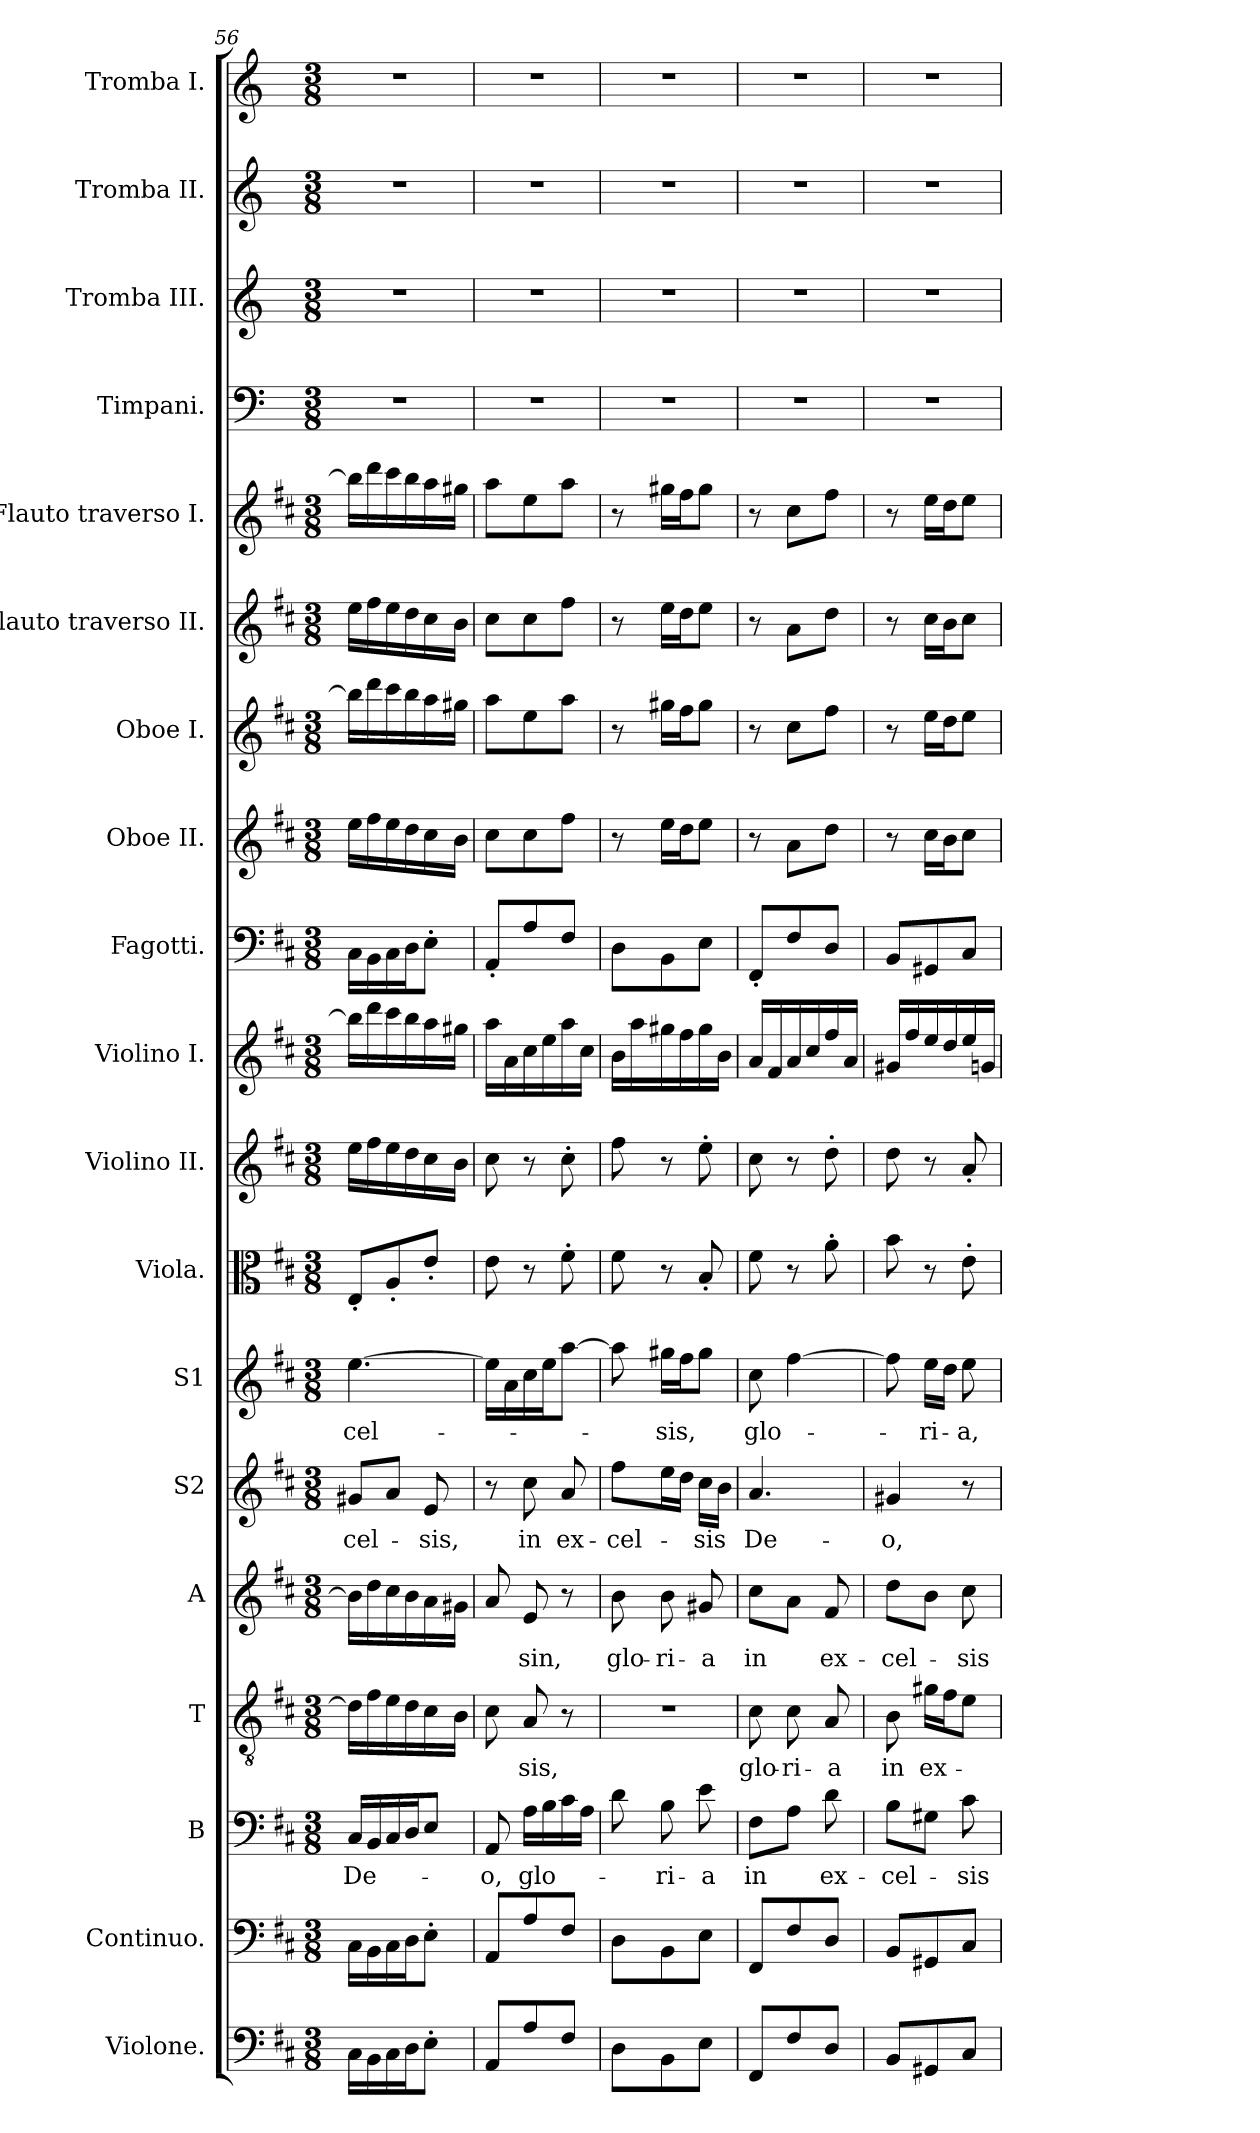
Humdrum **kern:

**kern	**kern	**kern	**text	**kern	**text	**kern	**text	**kern	**text	**kern	**text	**kern	**kern	**kern	**kern	**kern	**kern	**kern	**kern	**kern	**kern	**kern	**kern
*part19	*part18	*part17	*part17	*part16	*part16	*part15	*part15	*part14	*part14	*part13	*part13	*part12	*part11	*part10	*part9	*part8	*part7	*part6	*part5	*part4	*part3	*part2	*part1
*staff19	*staff18	*staff17	*staff17	*staff16	*staff16	*staff15	*staff15	*staff14	*staff14	*staff13	*staff13	*staff12	*staff11	*staff10	*staff9	*staff8	*staff7	*staff6	*staff5	*staff4	*staff3	*staff2	*staff1
*I"Violone.	*I"Continuo.	*I"B	*	*I"T	*	*I"A	*	*I"S2	*	*I"S1	*	*I"Viola.	*I"Violino II.	*I"Violino I.	*I"Fagotti.	*I"Oboe II.	*I"Oboe I.	*I"Flauto traverso II.	*I"Flauto traverso I.	*I"Timpani.	*I"Tromba III.	*I"Tromba II.	*I"Tromba I.
*	*	*I'B	*	*I'T	*	*I'A	*	*I'S2	*	*I'S1	*	*	*	*	*	*I'Ob	*I'Ob	*I'Fl	*I'Fl	*I'Timp	*	*	*
*clefF4	*clefF4	*clefF4	*	*clefGv2	*	*clefG2	*	*clefG2	*	*clefG2	*	*clefC3	*clefG2	*clefG2	*clefF4	*clefG2	*clefG2	*clefG2	*clefG2	*clefF4	*clefG2	*clefG2	*clefG2
*ITrd7c12	*	*	*	*	*	*	*	*	*	*	*	*	*	*	*	*	*	*	*	*ITrd-1c-2	*ITrd-1c-2	*ITrd-1c-2	*ITrd-1c-2
*k[f#c#]	*k[f#c#]	*k[f#c#]	*	*k[f#c#]	*	*k[f#c#]	*	*k[f#c#]	*	*k[f#c#]	*	*k[f#c#]	*k[f#c#]	*k[f#c#]	*k[f#c#]	*k[f#c#]	*k[f#c#]	*k[f#c#]	*k[f#c#]	*k[f#c#]	*k[f#c#]	*k[f#c#]	*k[f#c#]
*M3/8	*M3/8	*M3/8	*	*M3/8	*	*M3/8	*	*M3/8	*	*M3/8	*	*M3/8	*M3/8	*M3/8	*M3/8	*M3/8	*M3/8	*M3/8	*M3/8	*M3/8	*M3/8	*M3/8	*M3/8
=56	=56	=56	=56	=56	=56	=56	=56	=56	=56	=56	=56	=56	=56	=56	=56	=56	=56	=56	=56	=56	=56	=56	=56
!	!	!	!LO:LY:b	!	!	!	!	!	!LO:LY:b	!	!LO:LY:b	!	!	!	!	!	!	!	!	!	!	!	!
16CC#\LL	16C#\LL	16C#/LL	De-	16d\LL]	.	16b\LL]	.	8g#X/L	-cel-	[4.ee\	-cel-	8E'/L	16ee\LL	16bb\LL]	16C#\LL	16ee\LL	16bb\LL]	16ee\LL	16bb\LL]	4.r	4.r	4.r	4.r
16BBB\	16BB\	16BB/	.	16f#\	.	16dd\	.	.	.	.	.	.	16ff#\	16ddd\	16BB\	16ff#\	16ddd\	16ff#\	16ddd\	.	.	.	.
16CC#\	16C#\	16C#/	.	16e\	.	16cc#\	.	8a/J	.	.	.	8A'/	16ee\	16ccc#\	16C#\	16ee\	16ccc#\	16ee\	16ccc#\	.	.	.	.
16DD\J	16D\J	16D/J	.	16d\	.	16b\	.	.	.	.	.	.	16dd\	16bb\	16D\J	16dd\	16bb\	16dd\	16bb\	.	.	.	.
!	!	!	!	!	!	!	!	!	!LO:LY:b	!	!	!	!	!	!	!	!	!	!	!	!	!	!
8EE'\J	8E'\J	8E/J	.	16c#\	.	16a\	.	8e/	-sis,	.	.	8e'/J	16cc#\	16aa\	8E'\J	16cc#\	16aa\	16cc#\	16aa\	.	.	.	.
.	.	.	.	16B\JJ	.	16g#X\JJ	.	.	.	.	.	.	16b\JJ	16gg#X\JJ	.	16b\JJ	16gg#X\JJ	16b\JJ	16gg#X\JJ	.	.	.	.
=57	=57	=57	=57	=57	=57	=57	=57	=57	=57	=57	=57	=57	=57	=57	=57	=57	=57	=57	=57	=57	=57	=57	=57
!	!	!	!LO:LY:b	!	!	!	!	!	!	!	!	!	!	!	!	!	!	!	!	!	!	!	!
8AAA/L	8AA/L	8AA/	-o,	8c#\	.	8a/	.	8r	.	16ee\LL]	.	8e\	8cc#\	16aa\LL	8AA'/L	8cc#\L	8aa\L	8cc#\L	8aa\L	4.r	4.r	4.r	4.r
.	.	.	.	.	.	.	.	.	.	16a\	.	.	.	16a\	.	.	.	.	.	.	.	.	.
!	!	!	!LO:LY:b	!	!LO:LY:b	!	!LO:LY:b	!	!LO:LY:b	!	!	!	!	!	!	!	!	!	!	!	!	!	!
8AA/	8A/	16A\LL	glo-	8A/	sis,	8e/	-sin,	8cc#\	in	16cc#\	.	8r	8r	16cc#\	8A/	8cc#\	8ee\	8cc#\	8ee\	.	.	.	.
.	.	16B\	.	.	.	.	.	.	.	16ee\J	.	.	.	16ee\	.	.	.	.	.	.	.	.	.
!	!	!	!	!	!	!	!	!	!LO:LY:b	!	!	!	!	!	!	!	!	!	!	!	!	!	!
8FF#/J	8F#/J	16c#\	.	8r	.	8r	.	8a/	ex-	[8aa\J	.	8f#'\	8cc#'\	16aa\	8F#/J	8ff#\J	8aa\J	8ff#\J	8aa\J	.	.	.	.
.	.	16A\JJ	.	.	.	.	.	.	.	.	.	.	.	16cc#\JJ	.	.	.	.	.	.	.	.	.
=58	=58	=58	=58	=58	=58	=58	=58	=58	=58	=58	=58	=58	=58	=58	=58	=58	=58	=58	=58	=58	=58	=58	=58
!	!	!	!	!	!	!	!LO:LY:b	!	!LO:LY:b	!	!	!	!	!	!	!	!	!	!	!	!	!	!
8DD\L	8D\L	8d\	.	4.r	.	8b\	glo-	8ff#\L	-cel-	8aa\]	.	8f#\	8ff#\	16b\LL	8D\L	8r	8r	8r	8r	4.r	4.r	4.r	4.r
.	.	.	.	.	.	.	.	.	.	.	.	.	.	16aa\	.	.	.	.	.	.	.	.	.
!	!	!	!LO:LY:b	!	!	!	!LO:LY:b	!	!	!	!LO:LY:b	!	!	!	!	!	!	!	!	!	!	!	!
8BBB\	8BB\	8B\	-ri-	.	.	8b\	-ri-	16ee\L	.	16gg#X\LL	-sis,	8r	8r	16gg#X\	8BB\	16ee\LL	16gg#X\LL	16ee\LL	16gg#X\LL	.	.	.	.
.	.	.	.	.	.	.	.	16dd\JJ	.	16ff#\J	.	.	.	16ff#\	.	16dd\J	16ff#\J	16dd\J	16ff#\J	.	.	.	.
!	!	!	!LO:LY:b	!	!	!	!LO:LY:b	!	!LO:LY:b	!	!	!	!	!	!	!	!	!	!	!	!	!	!
8EE\J	8E\J	8e\	-a	.	.	8g#X/	-a	16cc#\LL	-sis	8gg#\J	.	8B'/	8ee'\	16gg#\	8E\J	8ee\J	8gg#\J	8ee\J	8gg#\J	.	.	.	.
.	.	.	.	.	.	.	.	16b\JJ	.	.	.	.	.	16b\JJ	.	.	.	.	.	.	.	.	.
=59	=59	=59	=59	=59	=59	=59	=59	=59	=59	=59	=59	=59	=59	=59	=59	=59	=59	=59	=59	=59	=59	=59	=59
!	!	!	!LO:LY:b	!	!LO:LY:b	!	!LO:LY:b	!	!LO:LY:b	!	!LO:LY:b	!	!	!	!	!	!	!	!	!	!	!	!
8FFF#/L	8FF#/L	8F#\L	in	8c#\	glo-	8cc#\L	in	4.a/	De-	8cc#\	glo-	8f#\	8cc#\	16a/LL	8FF#'/L	8r	8r	8r	8r	4.r	4.r	4.r	4.r
.	.	.	.	.	.	.	.	.	.	.	.	.	.	16f#/	.	.	.	.	.	.	.	.	.
!	!	!	!	!	!LO:LY:b	!	!	!	!	!	!	!	!	!	!	!	!	!	!	!	!	!	!
8FF#/	8F#/	8A\J	.	8c#\	-ri-	8a\J	.	.	.	[4ff#\	.	8r	8r	16a/	8F#/	8a\L	8cc#\L	8a\L	8cc#\L	.	.	.	.
.	.	.	.	.	.	.	.	.	.	.	.	.	.	16cc#/	.	.	.	.	.	.	.	.	.
!	!	!	!LO:LY:b	!	!LO:LY:b	!	!LO:LY:b	!	!	!	!	!	!	!	!	!	!	!	!	!	!	!	!
8DD/J	8D/J	8d\	ex-	8A/	-a	8f#/	ex-	.	.	.	.	8a'\	8dd'\	16ff#/	8D/J	8dd\J	8ff#\J	8dd\J	8ff#\J	.	.	.	.
.	.	.	.	.	.	.	.	.	.	.	.	.	.	16a/JJ	.	.	.	.	.	.	.	.	.
!!LO:LB:g=z
=60	=60	=60	=60	=60	=60	=60	=60	=60	=60	=60	=60	=60	=60	=60	=60	=60	=60	=60	=60	=60	=60	=60	=60
!	!	!	!LO:LY:b	!	!LO:LY:b	!	!LO:LY:b	!	!LO:LY:b	!	!	!	!	!	!	!	!	!	!	!	!	!	!
8BBB/L	8BB/L	8B\L	-cel-	8B\	in	8dd\L	-cel-	4g#X/	-o,	8ff#\]	.	8b\	8dd\	16g#X/LL	8BB/L	8r	8r	8r	8r	4.r	4.r	4.r	4.r
.	.	.	.	.	.	.	.	.	.	.	.	.	.	16ff#/	.	.	.	.	.	.	.	.	.
!	!	!	!	!	!LO:LY:b	!	!	!	!	!	!LO:LY:b	!	!	!	!	!	!	!	!	!	!	!	!
8GGG#X/	8GG#X/	8G#X\J	.	16g#X\LL	ex-	8b\J	.	.	.	16ee\LL	ri-	8r	8r	16ee/	8GG#X/	16cc#\LL	16ee\LL	16cc#\LL	16ee\LL	.	.	.	.
.	.	.	.	16f#\J	.	.	.	.	.	16dd\JJ	.	.	.	16dd/	.	16b\J	16dd\J	16b\J	16dd\J	.	.	.	.
!	!	!	!LO:LY:b	!	!	!	!LO:LY:b	!	!	!	!LO:LY:b	!	!	!	!	!	!	!	!	!	!	!	!
8CC#/J	8C#/J	8c#\	-sis	8e\J	.	8cc#\	-sis	8r	.	8ee\	-a,	8e'\	8a'/	16ee/	8C#/J	8cc#\J	8ee\J	8cc#\J	8ee\J	.	.	.	.
.	.	.	.	.	.	.	.	.	.	.	.	.	.	16gn/JJ	.	.	.	.	.	.	.	.	.
=	=	=	=	=	=	=	=	=	=	=	=	=	=	=	=	=	=	=	=	=	=	=	=
*-	*-	*-	*-	*-	*-	*-	*-	*-	*-	*-	*-	*-	*-	*-	*-	*-	*-	*-	*-	*-	*-	*-	*-
